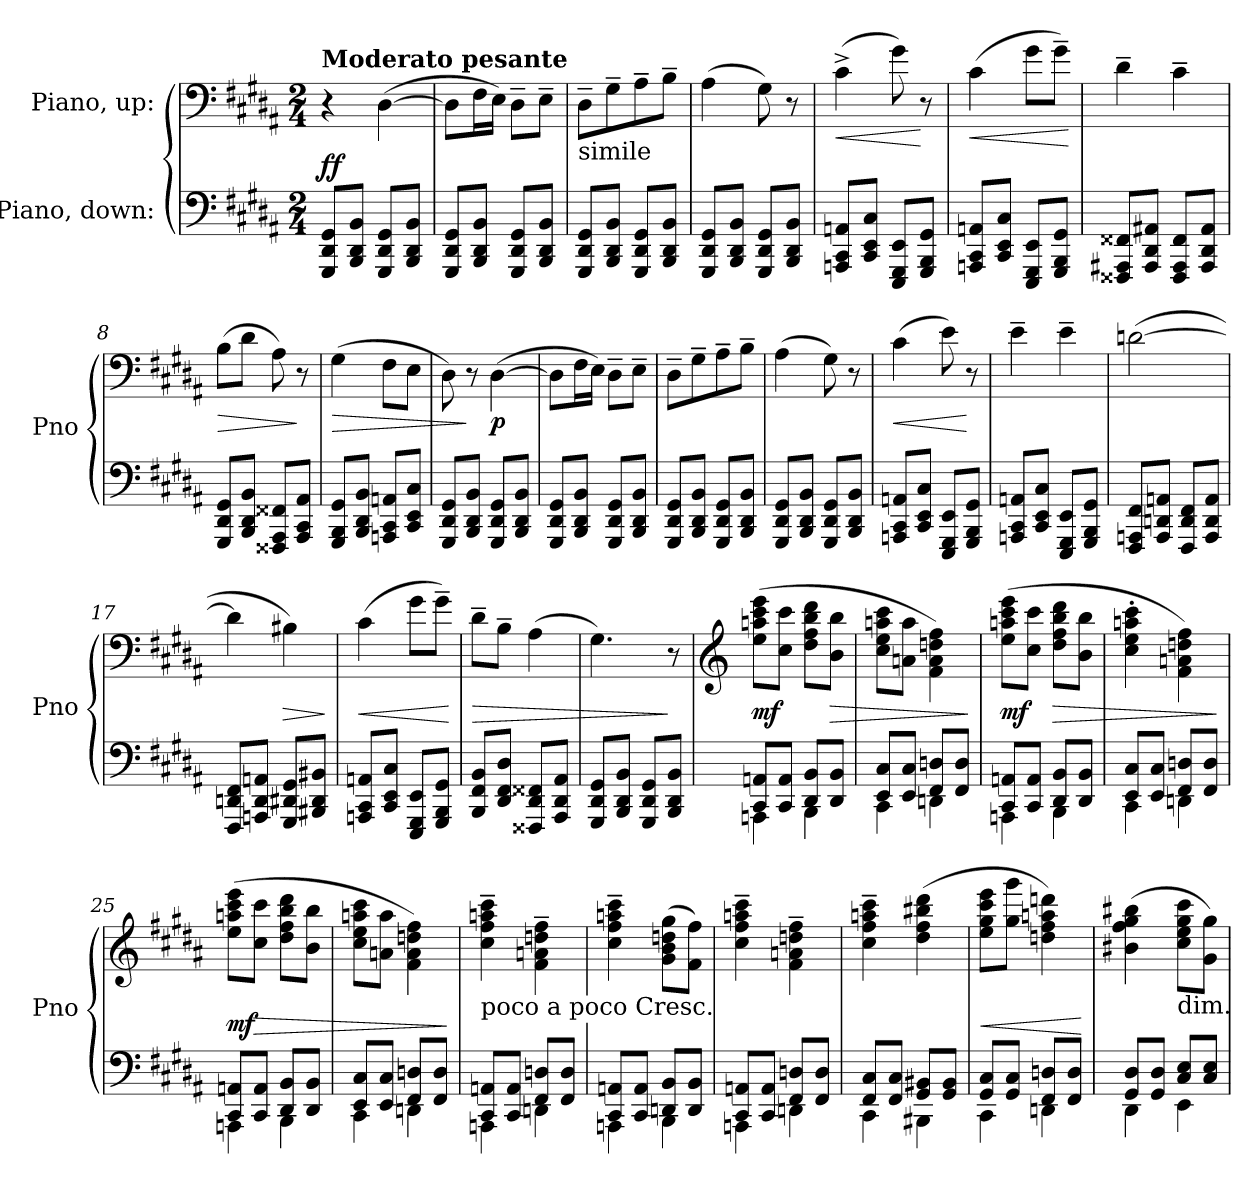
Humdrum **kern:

**kern	**dynam	**kern	**dynam
*part2	*part2	*part1	*part1
*staff2	*staff2	*staff1	*staff1
*I"Piano, down:	*	*I"Piano, up:	*
*I'Pno	*	*I'Pno	*
*clefF4	*	*clefF4	*
*k[f#c#g#d#a#]	*	*k[f#c#g#d#a#]	*
*M2/4	*	*M2/4	*
*MM48	*	*MM48	*
=1	=1	=1	=1
!	!	!LO:TX:a:B:t=Moderato pesante	!
!	!LO:DY:a	!	!
8GGG#/ 8DD#/ 8GG#/L	ff	4r	.
8BBB/ 8DD#/ 8BB/J	.	.	.
8GGG#/ 8DD#/ 8GG#/L	.	([4D#\	.
8BBB/ 8DD#/ 8BB/J	.	.	.
=2	=2	=2	=2
8GGG#/ 8DD#/ 8GG#/L	.	8D#\L]	.
8BBB/ 8DD#/ 8BB/J	.	16F#\L	.
.	.	16E\JJ)	.
8GGG#/ 8DD#/ 8GG#/L	.	8D#~\L	.
8BBB/ 8DD#/ 8BB/J	.	8E~\J	.
=3	=3	=3	=3
!	!	!LO:TX:b:t=simile	!
8GGG#/ 8DD#/ 8GG#/L	.	8D#~\L	.
8BBB/ 8DD#/ 8BB/J	.	8G#~\	.
8GGG#/ 8DD#/ 8GG#/L	.	8A#~\	.
8BBB/ 8DD#/ 8BB/J	.	8B~\J	.
=4	=4	=4	=4
8GGG#/ 8DD#/ 8GG#/L	.	(4A#\	.
8BBB/ 8DD#/ 8BB/J	.	.	.
8GGG#/ 8DD#/ 8GG#/L	.	8G#\)	.
8BBB/ 8DD#/ 8BB/J	.	8r	.
=5	=5	=5	=5
!	!	!	!LO:HP:b
8AAAn/ 8CC#/ 8AAn/L	.	(4c#^\	<
8CC#/ 8EE/ 8C#/J	.	.	.
8EEE/ 8GGG#/ 8EE/L	.	8g#\)	.
8GGG#/ 8BBB/ 8GG#/J	.	8r	[
=6	=6	=6	=6
!	!	!	!LO:HP:b
8AAAn/ 8CC#/ 8AAn/L	.	(4c#\	<
8CC#/ 8EE/ 8C#/J	.	.	.
8EEE/ 8GGG#/ 8EE/L	.	8g#\L	.
8GGG#/ 8BBB/ 8GG#/J	.	8g#~\J)	.
.	.	.	[
!!LO:LB:g=z
=7	=7	=7	=7
8FFF##X/ 8AAA#X/ 8FF##X/L	.	4d#~\	.
8AAA#/ 8DD#/ 8AA#X/J	.	.	.
8FFF##/ 8AAA#/ 8FF##/L	.	4c#~\	.
8AAA#/ 8DD#/ 8AA#/J	.	.	.
=8	=8	=8	=8
!	!	!	!LO:HP:b
8GGG#/ 8DD#/ 8GG#/L	.	(8B\L	>
8BBB/ 8DD#/ 8BB/J	.	8d#\J	.
8FFF##X/ 8AAA#/ 8FF##X/L	.	8A#\)	.
8AAA#/ 8CC#/ 8AA#/J	.	8r	]
=9	=9	=9	=9
!	!	!	!LO:HP:b
8GGG#/ 8BBB/ 8GG#/L	.	(4G#\	>
8BBB/ 8DD#/ 8BB/J	.	.	.
8AAAn/ 8CC#/ 8AAn/L	.	8F#\L	.
8CC#/ 8EE/ 8C#/J	.	8E\J	.
=10	=10	=10	=10
8GGG#/ 8DD#/ 8GG#/L	.	8D#\)	.
8BBB/ 8DD#/ 8BB/J	.	8r	]
!	!	!	!LO:DY:b
8GGG#/ 8DD#/ 8GG#/L	.	([4D#\	p
8BBB/ 8DD#/ 8BB/J	.	.	.
=11	=11	=11	=11
8GGG#/ 8DD#/ 8GG#/L	.	8D#\L]	.
8BBB/ 8DD#/ 8BB/J	.	16F#\L	.
.	.	16E\JJ)	.
8GGG#/ 8DD#/ 8GG#/L	.	8D#~\L	.
8BBB/ 8DD#/ 8BB/J	.	8E~\J	.
=12	=12	=12	=12
8GGG#/ 8DD#/ 8GG#/L	.	8D#~\L	.
8BBB/ 8DD#/ 8BB/J	.	8G#~\	.
8GGG#/ 8DD#/ 8GG#/L	.	8A#~\	.
8BBB/ 8DD#/ 8BB/J	.	8B~\J	.
!!LO:LB:g=z
=13	=13	=13	=13
8GGG#/ 8DD#/ 8GG#/L	.	(4A#\	.
8BBB/ 8DD#/ 8BB/J	.	.	.
8GGG#/ 8DD#/ 8GG#/L	.	8G#\)	.
8BBB/ 8DD#/ 8BB/J	.	8r	.
=14	=14	=14	=14
!	!	!	!LO:HP:b
8AAAn/ 8CC#/ 8AAn/L	.	(4c#\	<
8CC#/ 8EE/ 8C#/J	.	.	.
8EEE/ 8GGG#/ 8EE/L	.	8e\)	.
8GGG#/ 8BBB/ 8GG#/J	.	8r	[
=15	=15	=15	=15
8AAAn/ 8CC#/ 8AAn/L	.	4e~\	.
8CC#/ 8EE/ 8C#/J	.	.	.
8EEE/ 8GGG#/ 8EE/L	.	4e~\	.
8GGG#/ 8BBB/ 8GG#/J	.	.	.
=16	=16	=16	=16
8FFF#/ 8AAAn/ 8FF#/L	.	([2dn\	.
8AAA/ 8DDn/ 8AAn/J	.	.	.
8FFF#/ 8DD/ 8FF#/L	.	.	.
8AAA/ 8DD/ 8AA/J	.	.	.
=17	=17	=17	=17
8FFF#/ 8DDn/ 8FF#/L	.	4d\]	.
8AAAn/ 8DD/ 8AAn/J	.	.	.
!	!	!	!LO:HP:b
8GGG#/ 8DD#X/ 8GG#/L	.	4B#X\)	>
8BBB#X/ 8DD#/ 8BB#X/J	.	.	.
.	.	.	]
=18	=18	=18	=18
!	!	!	!LO:HP:b
8AAAn/ 8CC#/ 8AAn/L	.	(4c#\	<
8CC#/ 8EE/ 8C#/J	.	.	.
8EEE/ 8GGG#/ 8EE/L	.	8g#\L	.
8GGG#/ 8BBB/ 8GG#/J	.	8g#~\J)	.
.	.	.	[
!!LO:LB:g=z
=19	=19	=19	=19
!	!	!	!LO:HP:b
8BBB/ 8FF#/ 8BB/L	.	8d#~\L	>
8DD#/ 8FF#/ 8D#/J	.	8B~\J	.
8FFF##X/ 8DD#/ 8FF##X/L	.	(4A#\	.
8AAA#/ 8DD#/ 8AA#/J	.	.	.
=20	=20	=20	=20
8GGG#/ 8DD#/ 8GG#/L	.	4.G#\)	.
8BBB/ 8DD#/ 8BB/J	.	.	.
8GGG#/ 8DD#/ 8GG#/L	.	.	.
8BBB/ 8DD#/ 8BB/J	.	8r	]
=21	=21	=21	=21
*	*	*clefG2	*
*^	*	*	*
!	!	!	!	!LO:DY:b
8CC#/ 8AAn/L	4AAAn\	.	(8ee\ 8aan\ 8ccc#\ 8eee\L	mf
8CC#/ 8AA/J	.	.	8cc#\ 8ccc#\J	.
8DD#/ 8BB/L	4BBB\	.	8dd#\ 8ff#\ 8bb\ 8ddd#\L	.
!	!	!	!	!LO:HP:b
8DD#/ 8BB/J	.	.	8b\ 8bb\J	>
=22	=22	=22	=22	=22
8EE/ 8C#/L	4CC#\	.	8cc#\ 8ee\ 8aan\ 8ccc#\L	.
8EE/ 8C#/J	.	.	8an\ 8aa\J	.
8FF#/ 8Dn/L	4DDn\	.	4f#\ 4a\ 4ddn\ 4ff#\)	.
8FF#/ 8D/J	.	.	.	.
*v	*v	*	*	*
.	.	.	]
=23	=23	=23	=23
*^	*	*	*
!	!	!	!	!LO:DY:b
8CC#/ 8AAn/L	4AAAn\	.	(8ee\ 8aan\ 8ccc#\ 8eee\L	mf
8CC#/ 8AA/J	.	.	8cc#\ 8ccc#\J	.
!	!	!	!	!LO:HP:b
8DD#/ 8BB/L	4BBB\	.	8dd#\ 8ff#\ 8bb\ 8ddd#\L	>
8DD#/ 8BB/J	.	.	8b\ 8bb\J	.
=24	=24	=24	=24	=24
8EE/ 8C#/L	4CC#\	.	4cc#\' 4ee\' 4aan\' 4ccc#\'	.
8EE/ 8C#/J	.	.	.	.
8FF#/ 8Dn/L	4DDn\	.	4f#\ 4an\ 4ddn\ 4ff#\)	.
8FF#/ 8D/J	.	.	.	.
*v	*v	*	*	*
.	.	.	]
!!LO:LB:g=z
=25	=25	=25	=25
*^	*	*	*
!	!	!	!	!LO:DY:b
8CC#/ 8AAn/L	4AAAn\	.	(8ee\ 8aan\ 8ccc#\ 8eee\L	mf
!	!	!	!	!LO:HP:b
8CC#/ 8AA/J	.	.	8cc#\ 8ccc#\J	>
8DD#/ 8BB/L	4BBB\	.	8dd#\ 8ff#\ 8bb\ 8ddd#\L	.
8DD#/ 8BB/J	.	.	8b\ 8bb\J	.
=26	=26	=26	=26	=26
8EE/ 8C#/L	4CC#\	.	8cc#\ 8ee\ 8aan\ 8ccc#\L	.
8EE/ 8C#/J	.	.	8an\ 8aa\J	.
8FF#/ 8Dn/L	4DDn\	.	4f#\ 4a\ 4ddn\ 4ff#\)	.
8FF#/ 8D/J	.	.	.	.
*v	*v	*	*	*
.	.	.	]
=27	=27	=27	=27
*^	*	*	*
!	!	!	!LO:TX:b:t=poco a poco Cresc.	!
8CC#/ 8AAn/L	4AAAn\	.	4cc#\~ 4ff#\~ 4aan\~ 4ccc#\~	.
8CC#/ 8AA/J	.	.	.	.
8FF#/ 8Dn/L	4DDn\	.	4f#\~ 4an\~ 4ddn\~ 4ff#\~	.
8FF#/ 8D/J	.	.	.	.
=28	=28	=28	=28	=28
8CC#/ 8AAn/L	4AAAn\	.	4cc#\~ 4ff#\~ 4aan\~ 4ccc#\~	.
8CC#/ 8AA/J	.	.	.	.
8DDn/ 8BB/L	4BBB\	.	(8g#\ 8b\ 8ddn\ 8gg#\L	.
8DD/ 8BB/J	.	.	8f#\ 8ff#\J)	.
=29	=29	=29	=29	=29
8CC#/ 8AAn/L	4AAAn\	.	4cc#\~ 4ff#\~ 4aan\~ 4ccc#\~	.
8CC#/ 8AA/J	.	.	.	.
8FF#/ 8Dn/L	4DDn\	.	4f#\~ 4an\~ 4ddn\~ 4ff#\~	.
8FF#/ 8D/J	.	.	.	.
=30	=30	=30	=30	=30
8FF#/ 8C#/L	4CC#\	.	4cc#\~ 4ff#\~ 4aan\~ 4ccc#\~	.
8FF#/ 8C#/J	.	.	.	.
8GG#/ 8BB#X/L	4BBB#X\	.	(4dd#\ 4ff#\ 4bb#X\ 4ddd#\	.
8GG#/ 8BB#/J	.	.	.	.
!!LO:PB:g=z
=31	=31	=31	=31	=31
!	!	!	!	!LO:HP:b
8GG#/ 8C#/L	4CC#\	.	8ee\ 8gg#\ 8ccc#\ 8eee\L	<
8GG#/ 8C#/J	.	.	8gg#\ 8ggg#\J	.
8FF#/ 8Dn/L	4DDn\	.	4ddn\ 4ff#\ 4aan\ 4dddn\)	.
8FF#/ 8D/J	.	.	.	.
*v	*v	*	*	*
.	.	.	[
=32	=32	=32	=32
*^	*	*	*
8GG#/ 8D#/L	4DD#\	.	(4b#X\ 4ff#\ 4gg#\ 4bb#X\	.
8GG#/ 8D#/J	.	.	.	.
!	!	!	!LO:TX:b:t=dim.	!
8C#/ 8E/L	4EE\	.	8cc#\ 8ee\ 8gg#\ 8ccc#\L	.
8C#/ 8E/J	.	.	8g#\ 8gg#\J)	.
*v	*v	*	*	*
=	=	=	=
*-	*-	*-	*-
